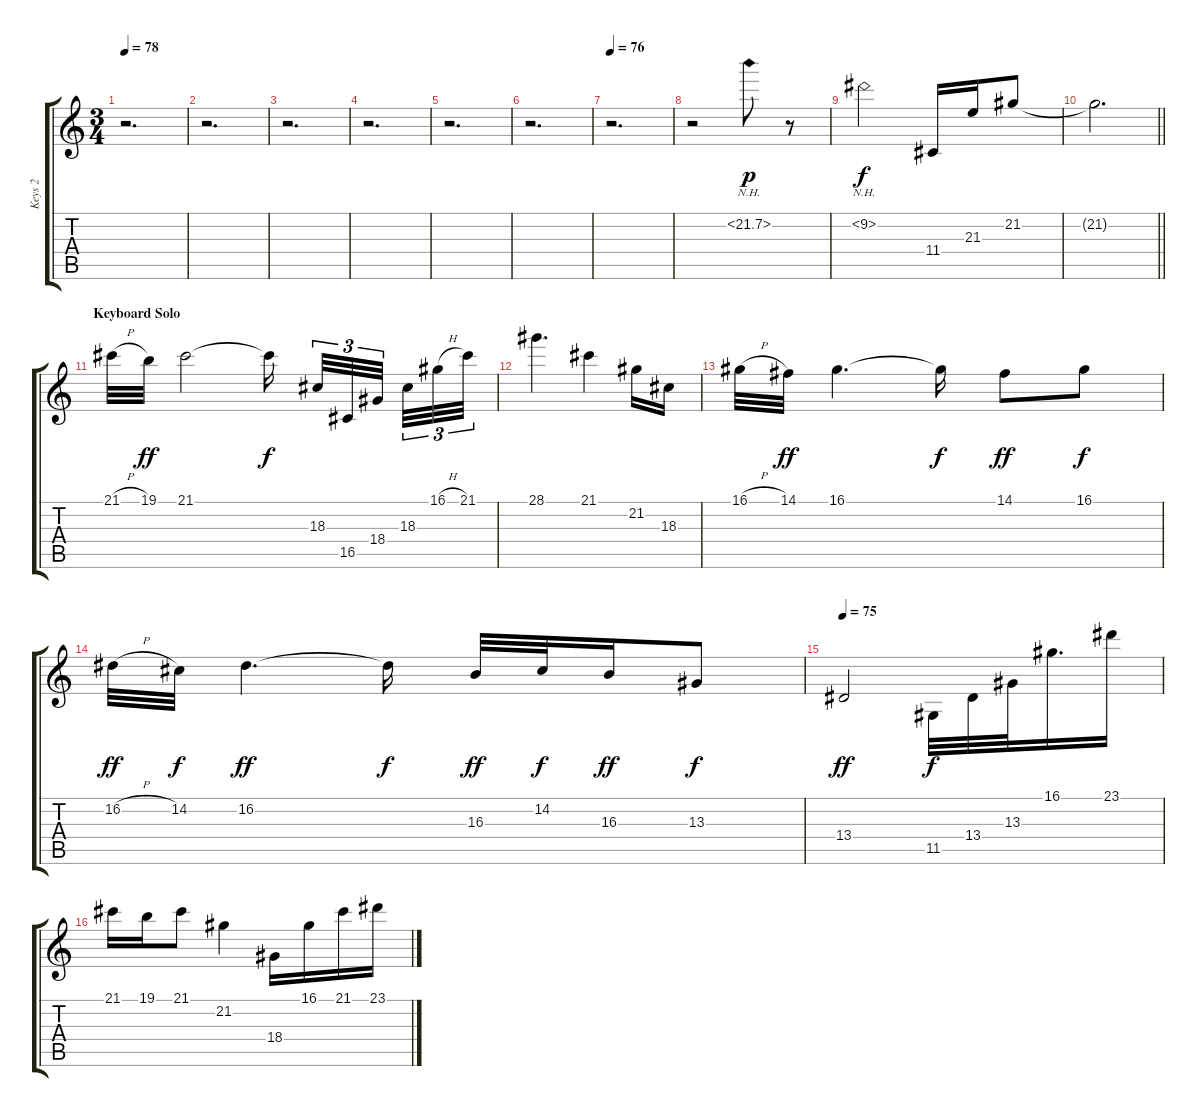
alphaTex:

\track ("Keys 2" "Keys 2") {instrument lead1square}
\staff {score tabs}
\tuning (E4 B3 G3 D3 A2 E2) {hide}
\ts (3 4)
\tempo 78
\clef g2
\ks c
r.2{d dy mf} |
r.2{d} |
r.2{d} |
r.2{d} |
r.2{d} |
r.2{d} |
\tempo 76
r.2{d} |
r.2 21.2{nh}.8{dy p} r.8 |
9.2{nh}.2{dy f balance 12} 11.4.16 21.3.16 21.2.8 |
\barLineRight lightlight
21.2{t}.2{d} |
\section ("" "Keyboard Solo")
21.1{h}.32 19.1.32{dy ff} 21.1.2 21.1{t}.16{dy f beam splitsecondary} 18.3.32{tu (3 2)} 16.5.32{tu (3 2)} 18.4.32{tu (3 2) beam splitsecondary} 18.3.32{tu (3 2)} 16.1{h}.32{tu (3 2)} 21.1.32{tu (3 2)} |
28.1.4{d} 21.1.4 21.2.16 18.3.16 |
16.1{h}.32 14.1.32{dy ff} 16.1.4{d} 16.1{t}.16{dy f} 14.1.8{dy ff} 16.1.8{dy f} |
16.2{h}.32{dy ff} 14.2.32{dy f} 16.2.4{d dy ff} 16.2{t}.16{dy f} 16.3.32{dy ff} 14.2.32{dy f} 16.3.16{dy ff} 13.3.8{dy f} |
\tempo 75
13.4.2{dy ff} 11.5.32{dy f} 13.4.32 13.3.32 16.1.16{d} 23.1.16 |
21.1.16 19.1.16 21.1.8 21.2.4 18.4.16 16.1.16 21.1.16 23.1.16
